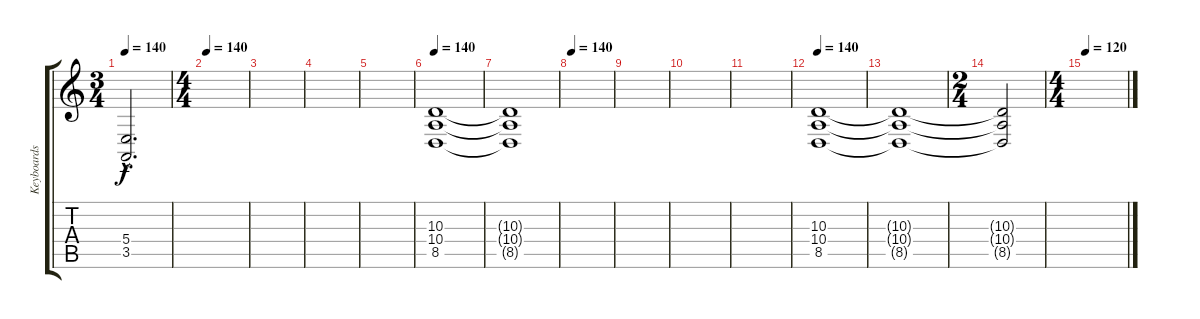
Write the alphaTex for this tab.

\track ("Keyboards" "Keyboards") {instrument choiraahs}
\staff {score tabs}
\tuning (Db4 Ab3 E3 B2 Gb2 Db2) {hide}
\ts (3 4)
\tempo 140
\clef g2
\ks c
(5.4{hac t} 3.5{hac t}).2{d dy f} |
\ts (4 4)
\tempo 140
|
|
|
|
\tempo 140
(10.3 10.4 8.5).1 |
(10.3{t} 10.4{t} 8.5{t}).1 |
\tempo 140
|
|
|
|
\tempo 140
(10.3 10.4 8.5).1 |
(10.3{t} 10.4{t} 8.5{t}).1 |
\ts (2 4)
(10.3{t} 10.4{t} 8.5{t}).2 |
\ts (4 4)
\tempo 120
